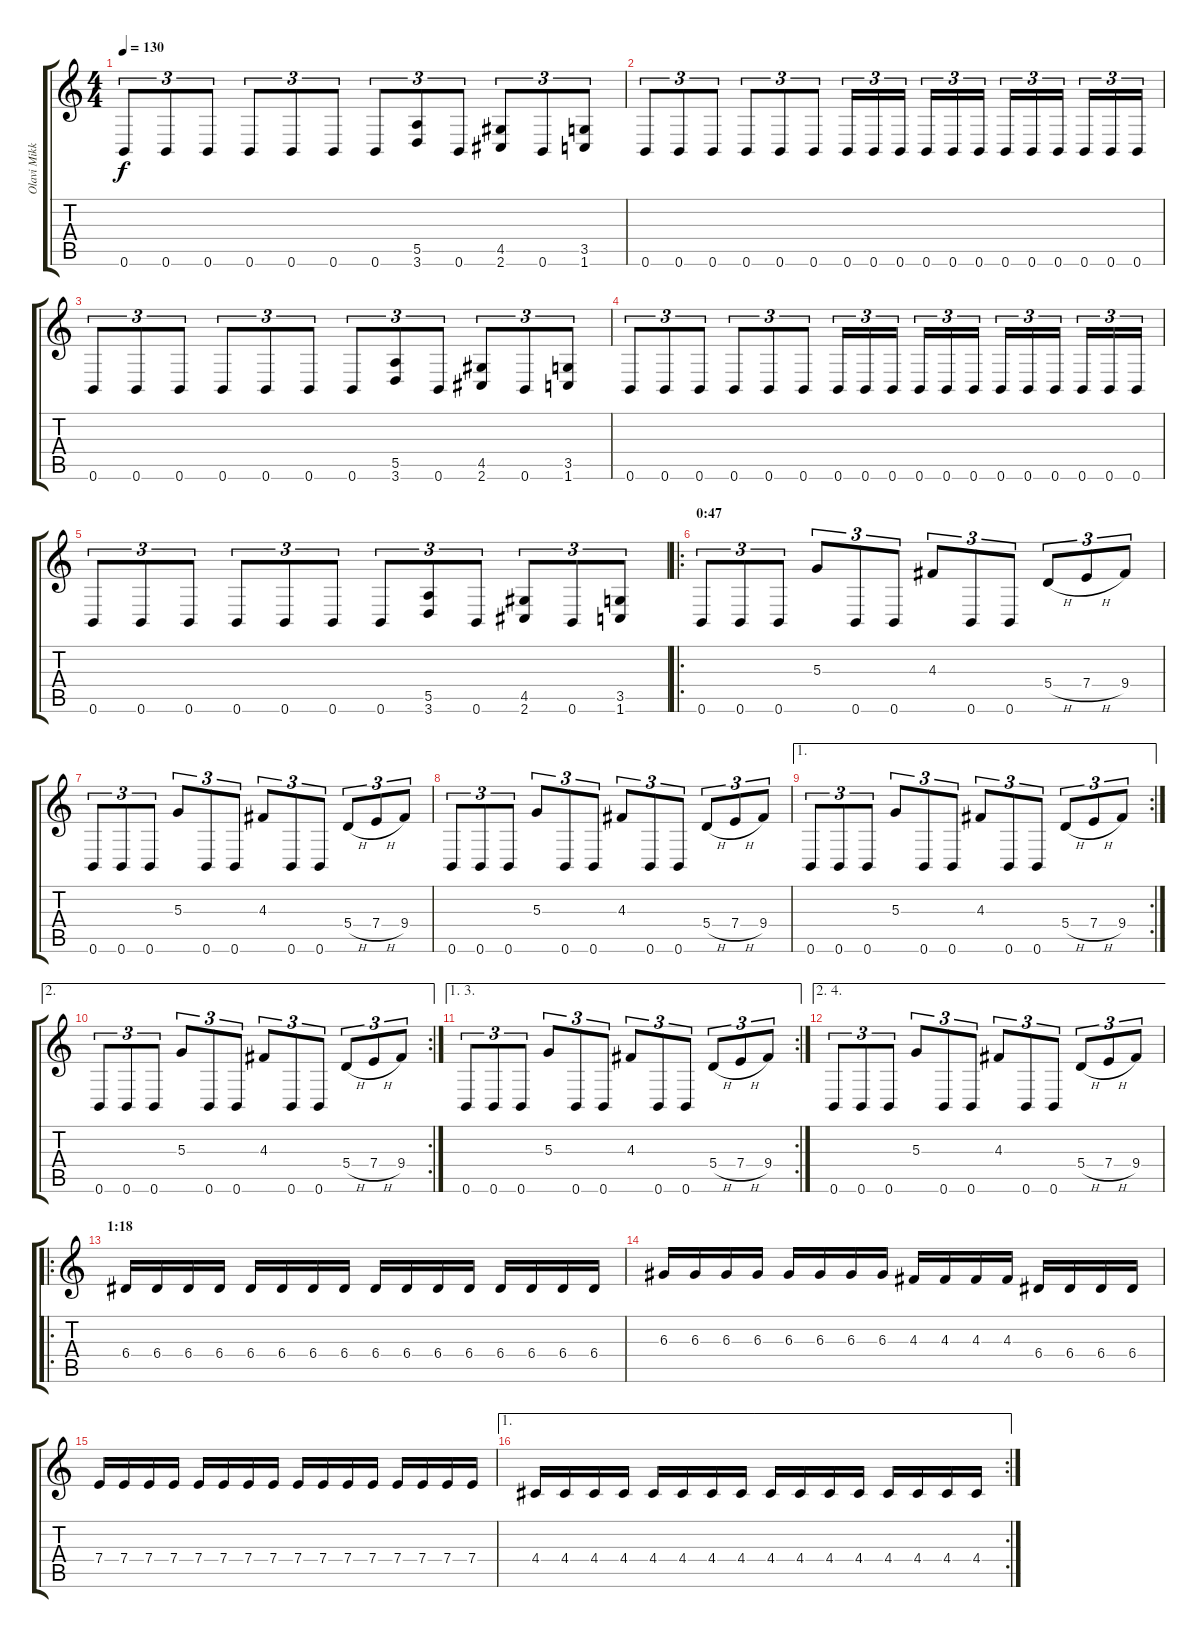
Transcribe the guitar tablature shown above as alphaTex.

\track ("Olavi Mikkonen" "Olavi Mikk") {instrument distortionguitar}
\staff {score tabs}
\tuning (B3 Gb3 D3 A2 E2 B1) {hide}
\ts (4 4)
\tempo 130
\clef g2
\ks c
0.6.8{tu (3 2) dy f} 0.6.8{tu (3 2)} 0.6.8{tu (3 2)} 0.6.8{tu (3 2)} 0.6.8{tu (3 2)} 0.6.8{tu (3 2)} 0.6.8{tu (3 2)} (5.5 3.6).8{tu (3 2)} 0.6.8{tu (3 2)} (4.5 2.6).8{tu (3 2)} 0.6.8{tu (3 2)} (3.5 1.6).8{tu (3 2)} |
0.6.8{tu (3 2)} 0.6.8{tu (3 2)} 0.6.8{tu (3 2)} 0.6.8{tu (3 2)} 0.6.8{tu (3 2)} 0.6.8{tu (3 2)} 0.6.16{tu (3 2)} 0.6.16{tu (3 2)} 0.6.16{tu (3 2)} 0.6.16{tu (3 2)} 0.6.16{tu (3 2)} 0.6.16{tu (3 2)} 0.6.16{tu (3 2)} 0.6.16{tu (3 2)} 0.6.16{tu (3 2)} 0.6.16{tu (3 2)} 0.6.16{tu (3 2)} 0.6.16{tu (3 2)} |
0.6.8{tu (3 2)} 0.6.8{tu (3 2)} 0.6.8{tu (3 2)} 0.6.8{tu (3 2)} 0.6.8{tu (3 2)} 0.6.8{tu (3 2)} 0.6.8{tu (3 2)} (5.5 3.6).8{tu (3 2)} 0.6.8{tu (3 2)} (4.5 2.6).8{tu (3 2)} 0.6.8{tu (3 2)} (3.5 1.6).8{tu (3 2)} |
0.6.8{tu (3 2)} 0.6.8{tu (3 2)} 0.6.8{tu (3 2)} 0.6.8{tu (3 2)} 0.6.8{tu (3 2)} 0.6.8{tu (3 2)} 0.6.16{tu (3 2)} 0.6.16{tu (3 2)} 0.6.16{tu (3 2)} 0.6.16{tu (3 2)} 0.6.16{tu (3 2)} 0.6.16{tu (3 2)} 0.6.16{tu (3 2)} 0.6.16{tu (3 2)} 0.6.16{tu (3 2)} 0.6.16{tu (3 2)} 0.6.16{tu (3 2)} 0.6.16{tu (3 2)} |
0.6.8{tu (3 2)} 0.6.8{tu (3 2)} 0.6.8{tu (3 2)} 0.6.8{tu (3 2)} 0.6.8{tu (3 2)} 0.6.8{tu (3 2)} 0.6.8{tu (3 2)} (5.5 3.6).8{tu (3 2)} 0.6.8{tu (3 2)} (4.5 2.6).8{tu (3 2)} 0.6.8{tu (3 2)} (3.5 1.6).8{tu (3 2)} |
\ro
\section ("" "0:47")
0.6.8{tu (3 2)} 0.6.8{tu (3 2)} 0.6.8{tu (3 2)} 5.3.8{tu (3 2)} 0.6.8{tu (3 2)} 0.6.8{tu (3 2)} 4.3.8{tu (3 2)} 0.6.8{tu (3 2)} 0.6.8{tu (3 2)} 5.4{h}.8{tu (3 2)} 7.4{h}.8{tu (3 2)} 9.4.8{tu (3 2)} |
0.6.8{tu (3 2)} 0.6.8{tu (3 2)} 0.6.8{tu (3 2)} 5.3.8{tu (3 2)} 0.6.8{tu (3 2)} 0.6.8{tu (3 2)} 4.3.8{tu (3 2)} 0.6.8{tu (3 2)} 0.6.8{tu (3 2)} 5.4{h}.8{tu (3 2)} 7.4{h}.8{tu (3 2)} 9.4.8{tu (3 2)} |
0.6.8{tu (3 2)} 0.6.8{tu (3 2)} 0.6.8{tu (3 2)} 5.3.8{tu (3 2)} 0.6.8{tu (3 2)} 0.6.8{tu (3 2)} 4.3.8{tu (3 2)} 0.6.8{tu (3 2)} 0.6.8{tu (3 2)} 5.4{h}.8{tu (3 2)} 7.4{h}.8{tu (3 2)} 9.4.8{tu (3 2)} |
\ae 1
\rc 2
0.6.8{tu (3 2)} 0.6.8{tu (3 2)} 0.6.8{tu (3 2)} 5.3.8{tu (3 2)} 0.6.8{tu (3 2)} 0.6.8{tu (3 2)} 4.3.8{tu (3 2)} 0.6.8{tu (3 2)} 0.6.8{tu (3 2)} 5.4{h}.8{tu (3 2)} 7.4{h}.8{tu (3 2)} 9.4.8{tu (3 2)} |
\ae 2
\rc 2
0.6.8{tu (3 2)} 0.6.8{tu (3 2)} 0.6.8{tu (3 2)} 5.3.8{tu (3 2)} 0.6.8{tu (3 2)} 0.6.8{tu (3 2)} 4.3.8{tu (3 2)} 0.6.8{tu (3 2)} 0.6.8{tu (3 2)} 5.4{h}.8{tu (3 2)} 7.4{h}.8{tu (3 2)} 9.4.8{tu (3 2)} |
\ae (1 3)
\rc 2
0.6.8{tu (3 2)} 0.6.8{tu (3 2)} 0.6.8{tu (3 2)} 5.3.8{tu (3 2)} 0.6.8{tu (3 2)} 0.6.8{tu (3 2)} 4.3.8{tu (3 2)} 0.6.8{tu (3 2)} 0.6.8{tu (3 2)} 5.4{h}.8{tu (3 2)} 7.4{h}.8{tu (3 2)} 9.4.8{tu (3 2)} |
\ae (2 4)
0.6.8{tu (3 2)} 0.6.8{tu (3 2)} 0.6.8{tu (3 2)} 5.3.8{tu (3 2)} 0.6.8{tu (3 2)} 0.6.8{tu (3 2)} 4.3.8{tu (3 2)} 0.6.8{tu (3 2)} 0.6.8{tu (3 2)} 5.4{h}.8{tu (3 2)} 7.4{h}.8{tu (3 2)} 9.4.8{tu (3 2)} |
\ro
\section ("" "1:18")
6.4.16 6.4.16 6.4.16 6.4.16 6.4.16 6.4.16 6.4.16 6.4.16 6.4.16 6.4.16 6.4.16 6.4.16 6.4.16 6.4.16 6.4.16 6.4.16 |
6.3.16 6.3.16 6.3.16 6.3.16 6.3.16 6.3.16 6.3.16 6.3.16 4.3.16 4.3.16 4.3.16 4.3.16 6.4.16 6.4.16 6.4.16 6.4.16 |
7.4.16 7.4.16 7.4.16 7.4.16 7.4.16 7.4.16 7.4.16 7.4.16 7.4.16 7.4.16 7.4.16 7.4.16 7.4.16 7.4.16 7.4.16 7.4.16 |
\ae 1
\rc 2
4.4.16 4.4.16 4.4.16 4.4.16 4.4.16 4.4.16 4.4.16 4.4.16 4.4.16 4.4.16 4.4.16 4.4.16 4.4.16 4.4.16 4.4.16 4.4.16
